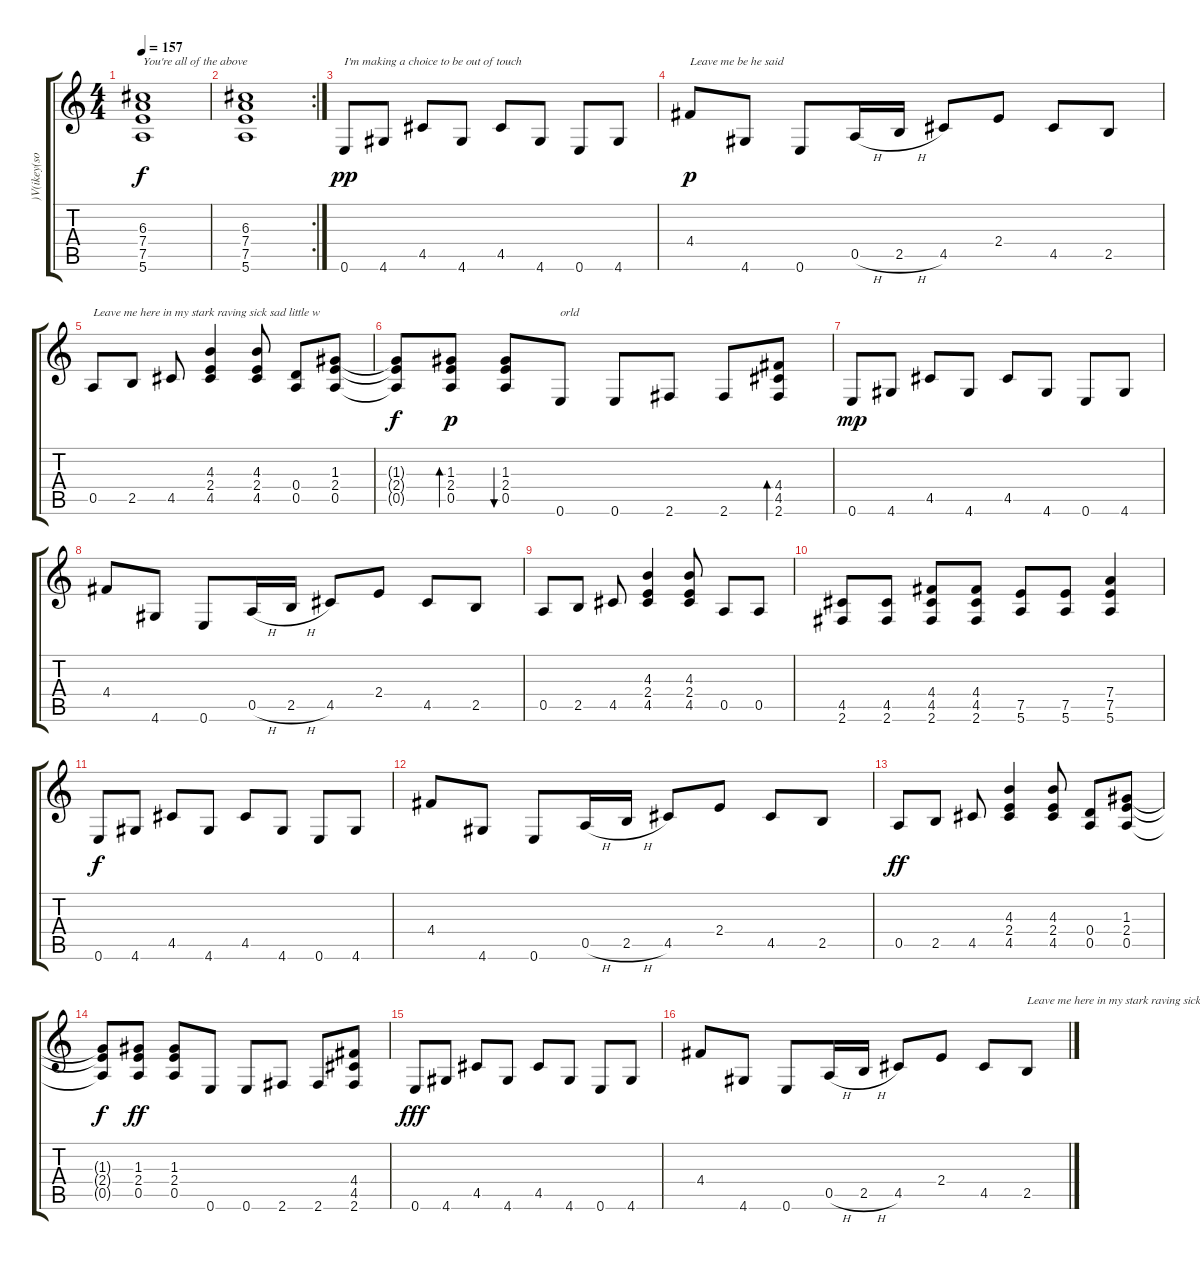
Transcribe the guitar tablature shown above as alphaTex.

\track (")V(ikey(solo)" ")V(ikey(so") {instrument electricguitarjazz}
\staff {score tabs}
\tuning (E4 B3 G3 D3 A2 E2) {hide}
\ts (4 4)
\tempo 157
\clef g2
\ks c
(6.3 7.4 7.5 5.6).1{txt "You're all of the above" dy f} |
\rc 2
(6.3 7.4 7.5 5.6).1 |
0.6.8{txt "I'm making a choice to be out of touch" dy pp} 4.6.8 4.5.8 4.6.8 4.5.8 4.6.8 0.6.8 4.6.8 |
4.4.8{txt "Leave me be he said" dy p} 4.6.8 0.6.8 0.5{h}.16 2.5{h}.16 4.5.8 2.4.8 4.5.8 2.5.8 |
0.5.8{txt "Leave me here in my stark raving sick sad little w"} 2.5.8 4.5.8 (4.3 2.4 4.5).4 (4.3 2.4 4.5).8 (0.4 0.5).8 (1.3 2.4 0.5).8 |
(1.3{t} 2.4{t} 0.5{t}).8{dy f} (1.3 2.4 0.5).8{bd 480 dy p} (1.3 2.4 0.5).8{bu 480} 0.6.8{txt "orld"} 0.6.8 2.6.8 2.6.8 (4.4 4.5 2.6).8{bd 480} |
0.6.8{dy mp} 4.6.8 4.5.8 4.6.8 4.5.8 4.6.8 0.6.8 4.6.8 |
4.4.8 4.6.8 0.6.8 0.5{h}.16 2.5{h}.16 4.5.8 2.4.8 4.5.8 2.5.8 |
0.5.8 2.5.8 4.5.8 (4.3 2.4 4.5).4 (4.3 2.4 4.5).8 0.5.8 0.5.8 |
(4.5 2.6).8 (4.5 2.6).8 (4.4 4.5 2.6).8 (4.4 4.5 2.6).8 (7.5 5.6).8 (7.5 5.6).8 (7.4 7.5 5.6).4 |
0.6.8{dy f} 4.6.8 4.5.8 4.6.8 4.5.8 4.6.8 0.6.8 4.6.8 |
4.4.8 4.6.8 0.6.8 0.5{h}.16 2.5{h}.16 4.5.8 2.4.8 4.5.8 2.5.8 |
0.5.8{dy ff} 2.5.8 4.5.8 (4.3 2.4 4.5).4 (4.3 2.4 4.5).8 (0.4 0.5).8 (1.3 2.4 0.5).8 |
(1.3{t} 2.4{t} 0.5{t}).8{dy f} (1.3 2.4 0.5).8{dy ff} (1.3 2.4 0.5).8 0.6.8 0.6.8 2.6.8 2.6.8 (4.4 4.5 2.6).8 |
0.6.8{dy fff} 4.6.8 4.5.8 4.6.8 4.5.8 4.6.8 0.6.8 4.6.8 |
4.4.8 4.6.8 0.6.8 0.5{h}.16 2.5{h}.16 4.5.8 2.4.8 4.5.8 2.5.8{txt "Leave me here in my stark raving sick sad little w"}
